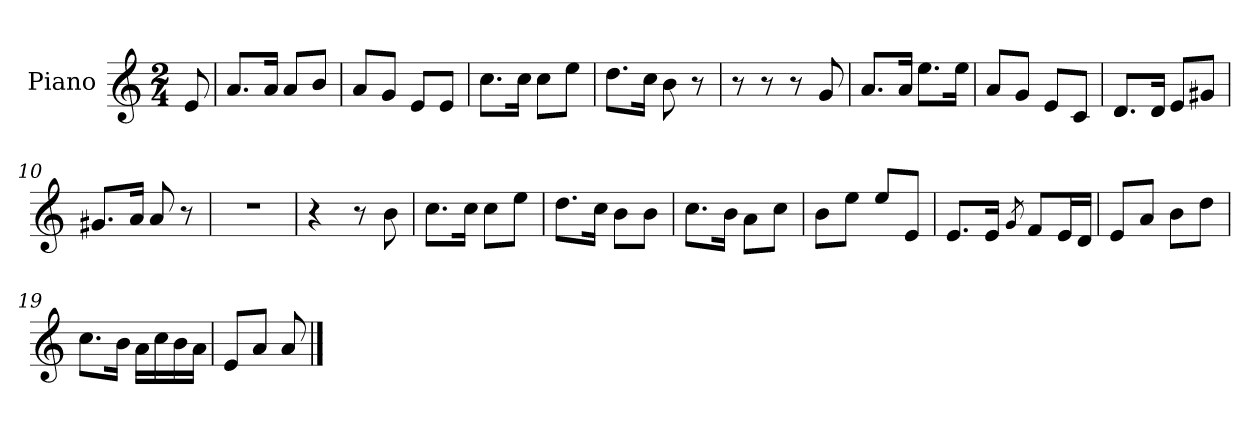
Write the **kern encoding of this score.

**kern
*part1
*staff1
*I"Piano
*I'Pno.
*clefG2
*k[]
*M2/4
=1
8e/
=2
8.a/L
16a/Jk
8a/L
8b/J
=3
8a/L
8g/J
8e/L
8e/J
=4
8.cc\L
16cc\Jk
8cc\L
8ee\J
=5
8.dd\L
16cc\Jk
8b\
8r
=6
8r
8r
8r
8g/
=7
8.a/L
16a/Jk
8.ee\L
16ee\Jk
=8
8a/L
8g/J
8e/L
8c/J
=9
8.d/L
16d/Jk
8e/L
8g#X/J
=10
8.g#X/L
16a/Jk
8a/
8r
=11
2r
=12
4r
8r
8b\
=13
8.cc\L
16cc\Jk
8cc\L
8ee\J
=14
8.dd\L
16cc\Jk
8b\L
8b\J
=15
8.cc\L
16b\Jk
8a\L
8cc\J
=16
8b\L
8ee\J
8ee/L
8e/J
=17
8.e/L
16e/Jk
8qg/
8f/L
16e/L
16d/JJ
=18
8e/L
8a/J
8b\L
8dd\J
=19
8.cc\L
16b\Jk
16a\LL
16cc\
16b\
16a\JJ
=20
8e/L
8a/J
8a/
==
*-
